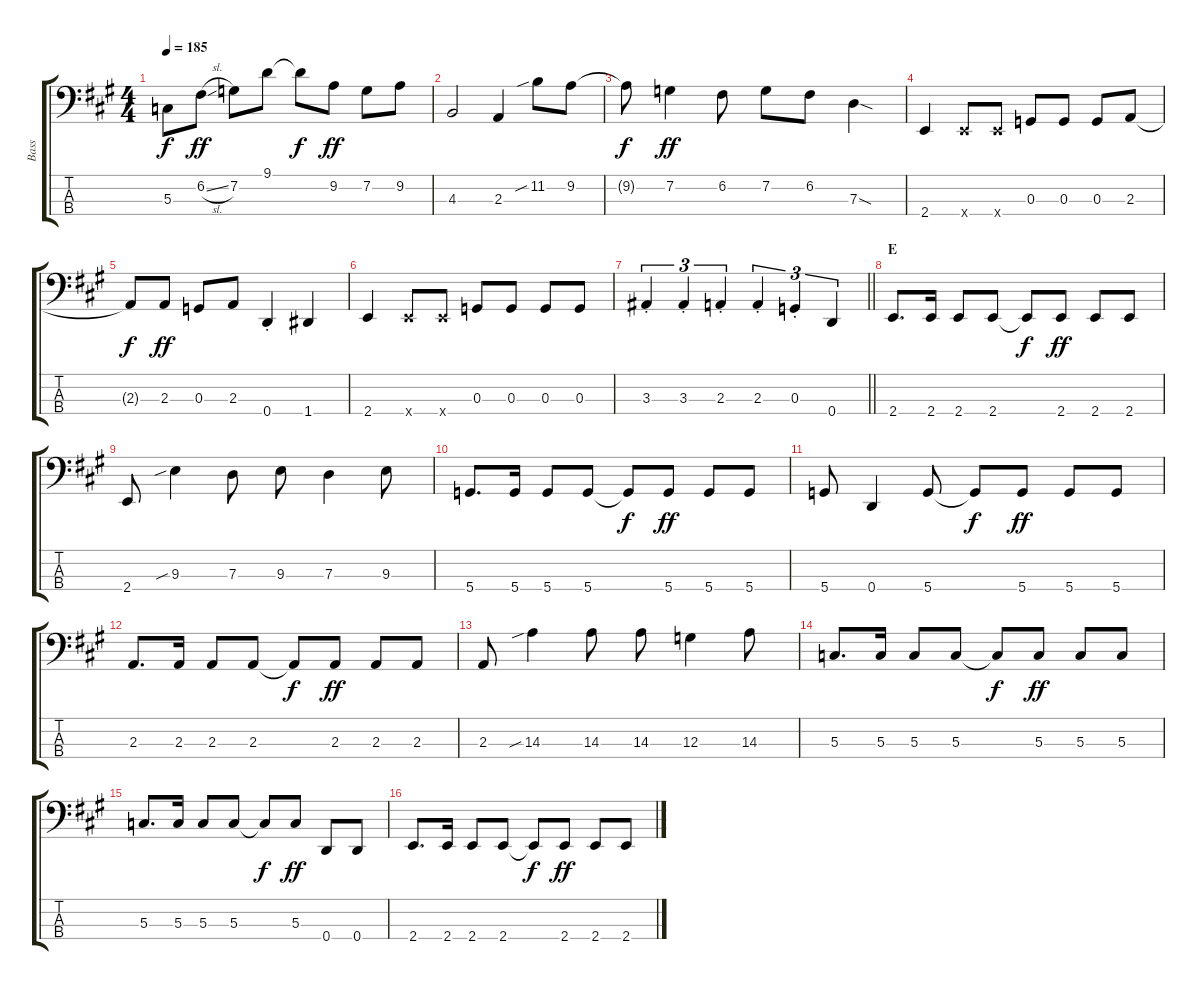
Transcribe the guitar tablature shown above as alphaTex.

\track ("Bass" "Bass") {instrument electricbasspick}
\staff {score tabs}
\tuning (F2 C2 G1 D1) {hide}
\ts (4 4)
\tempo 185
\clef f4
\ks a
5.3{t}.8{dy f} 6.2{sl}.8{dy ff} 7.2.8 9.1.8 9.1{t}.8{dy f} 9.2.8{dy ff} 7.2.8 9.2.8 |
4.3.2 2.3.4 11.2{sib}.8 9.2.8 |
9.2{t}.8{dy f} 7.2.4{dy ff} 6.2.8 7.2.8 6.2.8 7.3{sod}.4 |
2.4.4 2.4{x}.8 2.4{x}.8 0.3.8 0.3.8 0.3.8 2.3.8 |
2.3{t}.8{dy f} 2.3.8{dy ff} 0.3.8 2.3.8 0.4{st}.4 1.4.4 |
2.4.4 2.4{x}.8 2.4{x}.8 0.3.8 0.3.8 0.3.8 0.3.8 |
\barLineRight lightlight
3.3{st}.4{tu (3 2)} 3.3{st}.4{tu (3 2)} 2.3{st}.4{tu (3 2)} 2.3{st}.4{tu (3 2)} 0.3{st}.4{tu (3 2)} 0.4.4{tu (3 2)} |
\section ("" "E")
2.4.8{d} 2.4.16 2.4.8 2.4.8 2.4{t}.8{dy f} 2.4.8{dy ff} 2.4.8 2.4.8 |
2.4.8 9.3{sib}.4 7.3.8 9.3.8 7.3.4 9.3.8 |
5.4.8{d} 5.4.16 5.4.8 5.4.8 5.4{t}.8{dy f} 5.4.8{dy ff} 5.4.8 5.4.8 |
5.4.8 0.4.4 5.4.8 5.4{t}.8{dy f} 5.4.8{dy ff} 5.4.8 5.4.8 |
2.3.8{d} 2.3.16 2.3.8 2.3.8 2.3{t}.8{dy f} 2.3.8{dy ff} 2.3.8 2.3.8 |
2.3.8 14.3{sib}.4 14.3.8 14.3.8 12.3.4 14.3.8 |
5.3.8{d} 5.3.16 5.3.8 5.3.8 5.3{t}.8{dy f} 5.3.8{dy ff} 5.3.8 5.3.8 |
5.3.8{d} 5.3.16 5.3.8 5.3.8 5.3{t}.8{dy f} 5.3.8{dy ff} 0.4.8 0.4.8 |
2.4.8{d} 2.4.16 2.4.8 2.4.8 2.4{t}.8{dy f} 2.4.8{dy ff} 2.4.8 2.4.8
